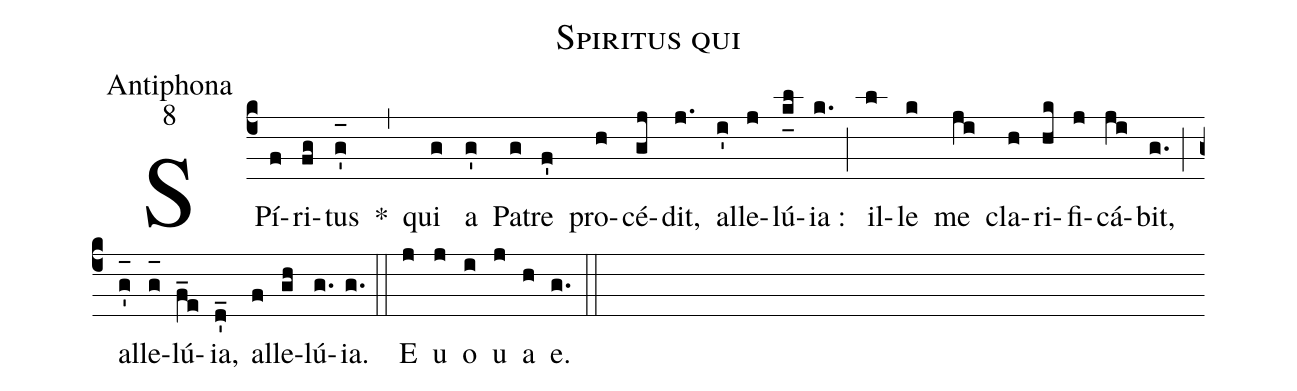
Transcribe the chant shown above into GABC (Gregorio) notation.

name:Spiritus qui;
office-part:Antiphona;
mode:8;
%%
(c4) SPí(f)ri(fg)tus(g'_[oh:h]) *(,) qui(g) a(g') Pa(g)tre(f') pro(h)cé(gj)dit,(j.) al(i')le(j)lú(k_[uh:l]l){ia} :(k.) (;) il(l)le(k) me(ji) cla(h)ri(hk)fi(j)cá(ji)bit,(g.) (;) al(g'_[oh:h])le(g_[oh:h])lú(f_e){ia},(d'_) al(f)le(gh)lú(g.){ia}.(g.) (::) <eu>E(j) u(j) o(i) u(j) a(h) e.</eu>(g.) (::)
